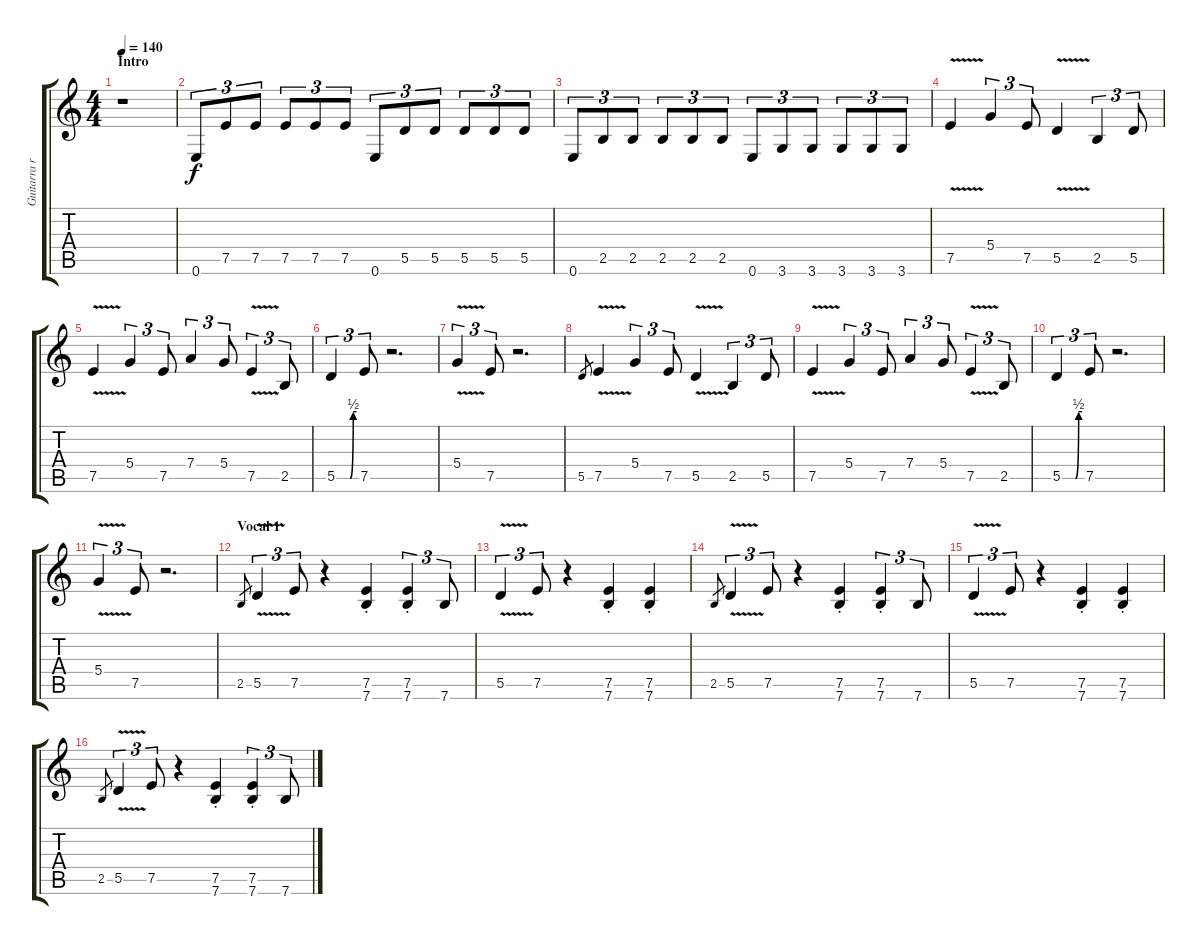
\track ("Guitarra rítmica" "Guitarra r") {instrument electricguitarjazz}
\staff {score tabs}
\tuning (E4 B3 G3 D3 A2 E2) {hide}
\ts (4 4)
\section ("" "Intro")
\tempo 140
\clef g2
\ks c
r.1{dy f instrument electricguitarjazz} |
0.6.8{tu (3 2)} 7.5.8{tu (3 2)} 7.5.8{tu (3 2)} 7.5.8{tu (3 2)} 7.5.8{tu (3 2)} 7.5.8{tu (3 2)} 0.6.8{tu (3 2)} 5.5.8{tu (3 2)} 5.5.8{tu (3 2)} 5.5.8{tu (3 2)} 5.5.8{tu (3 2)} 5.5.8{tu (3 2)} |
0.6.8{tu (3 2)} 2.5.8{tu (3 2)} 2.5.8{tu (3 2)} 2.5.8{tu (3 2)} 2.5.8{tu (3 2)} 2.5.8{tu (3 2)} 0.6.8{tu (3 2)} 3.6.8{tu (3 2)} 3.6.8{tu (3 2)} 3.6.8{tu (3 2)} 3.6.8{tu (3 2)} 3.6.8{tu (3 2)} |
7.5{v}.4 5.4.4{tu (3 2)} 7.5.8{tu (3 2)} 5.5{v}.4 2.5.4{tu (3 2)} 5.5.8{tu (3 2)} |
7.5{v}.4 5.4.4{tu (3 2)} 7.5.8{tu (3 2)} 7.4.4{tu (3 2)} 5.4.8{tu (3 2)} 7.5{v}.4{tu (3 2)} 2.5.8{tu (3 2)} |
5.5{be (custom 0 0 40 0 50 2 60 2)}.4{tu (3 2)} 7.5.8{tu (3 2)} r.2{d} |
5.4{v}.4{tu (3 2)} 7.5.8{tu (3 2)} r.2{d} |
5.5.8{gr} 7.5{v}.4 5.4.4{tu (3 2)} 7.5.8{tu (3 2)} 5.5{v}.4 2.5.4{tu (3 2)} 5.5.8{tu (3 2)} |
7.5{v}.4 5.4.4{tu (3 2)} 7.5.8{tu (3 2)} 7.4.4{tu (3 2)} 5.4.8{tu (3 2)} 7.5{v}.4{tu (3 2)} 2.5.8{tu (3 2)} |
5.5{be (custom 0 0 40 0 50 2 60 2)}.4{tu (3 2)} 7.5.8{tu (3 2)} r.2{d} |
5.4{v}.4{tu (3 2)} 7.5.8{tu (3 2)} r.2{d} |
\section ("" "Vocal 1")
2.5.8{gr} 5.5{v}.4{tu (3 2)} 7.5.8{tu (3 2)} r.4 (7.5{st} 7.6{st}).4 (7.5{st} 7.6{st}).4{tu (3 2)} 7.6.8{tu (3 2)} |
5.5{v}.4{tu (3 2)} 7.5.8{tu (3 2)} r.4 (7.5{st} 7.6{st}).4 (7.5{st} 7.6{st}).4 |
2.5.8{gr} 5.5{v}.4{tu (3 2)} 7.5.8{tu (3 2)} r.4 (7.5{st} 7.6{st}).4 (7.5{st} 7.6{st}).4{tu (3 2)} 7.6.8{tu (3 2)} |
5.5{v}.4{tu (3 2)} 7.5.8{tu (3 2)} r.4 (7.5{st} 7.6{st}).4 (7.5{st} 7.6{st}).4 |
2.5.8{gr} 5.5{v}.4{tu (3 2)} 7.5.8{tu (3 2)} r.4 (7.5{st} 7.6{st}).4 (7.5{st} 7.6{st}).4{tu (3 2)} 7.6.8{tu (3 2)}
